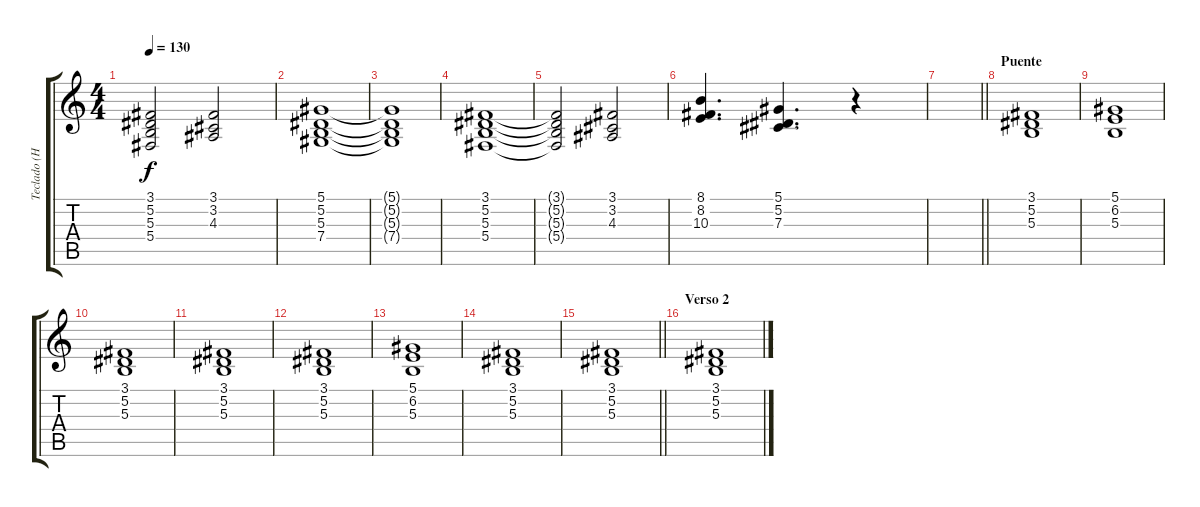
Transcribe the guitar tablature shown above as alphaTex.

\track ("Teclado (H. Bistolfi)" "Teclado (H") {instrument choiraahs}
\staff {score tabs}
\tuning (Eb4 Bb3 Gb3 Db3 Ab2 Eb2) {hide}
\ts (4 4)
\tempo 130
\clef g2
\ks c
(3.1{t} 5.2{t} 5.3{t} 5.4{t}).2{dy f} (3.1 3.2 4.3).2 |
(5.1 5.2 5.3 7.4).1 |
(5.1{t} 5.2{t} 5.3{t} 7.4{t}).1 |
(3.1 5.2 5.3 5.4).1 |
(3.1{t} 5.2{t} 5.3{t} 5.4{t}).2 (3.1 3.2 4.3).2 |
(8.1 8.2 10.3).4{d} (5.1 5.2 7.3).4{d} r.4 |
\barLineRight lightlight
|
\section ("" "Puente")
(3.1 5.2 5.3).1{instrument drawbarorgan} |
(5.1 6.2 5.3).1 |
(3.1 5.2 5.3).1{instrument drawbarorgan} |
(3.1 5.2 5.3).1 |
(3.1 5.2 5.3).1{instrument drawbarorgan} |
(5.1 6.2 5.3).1 |
(3.1 5.2 5.3).1{instrument drawbarorgan} |
\barLineRight lightlight
(3.1 5.2 5.3).1 |
\section ("" "Verso 2")
(3.1 5.2 5.3).1{instrument drawbarorgan}
